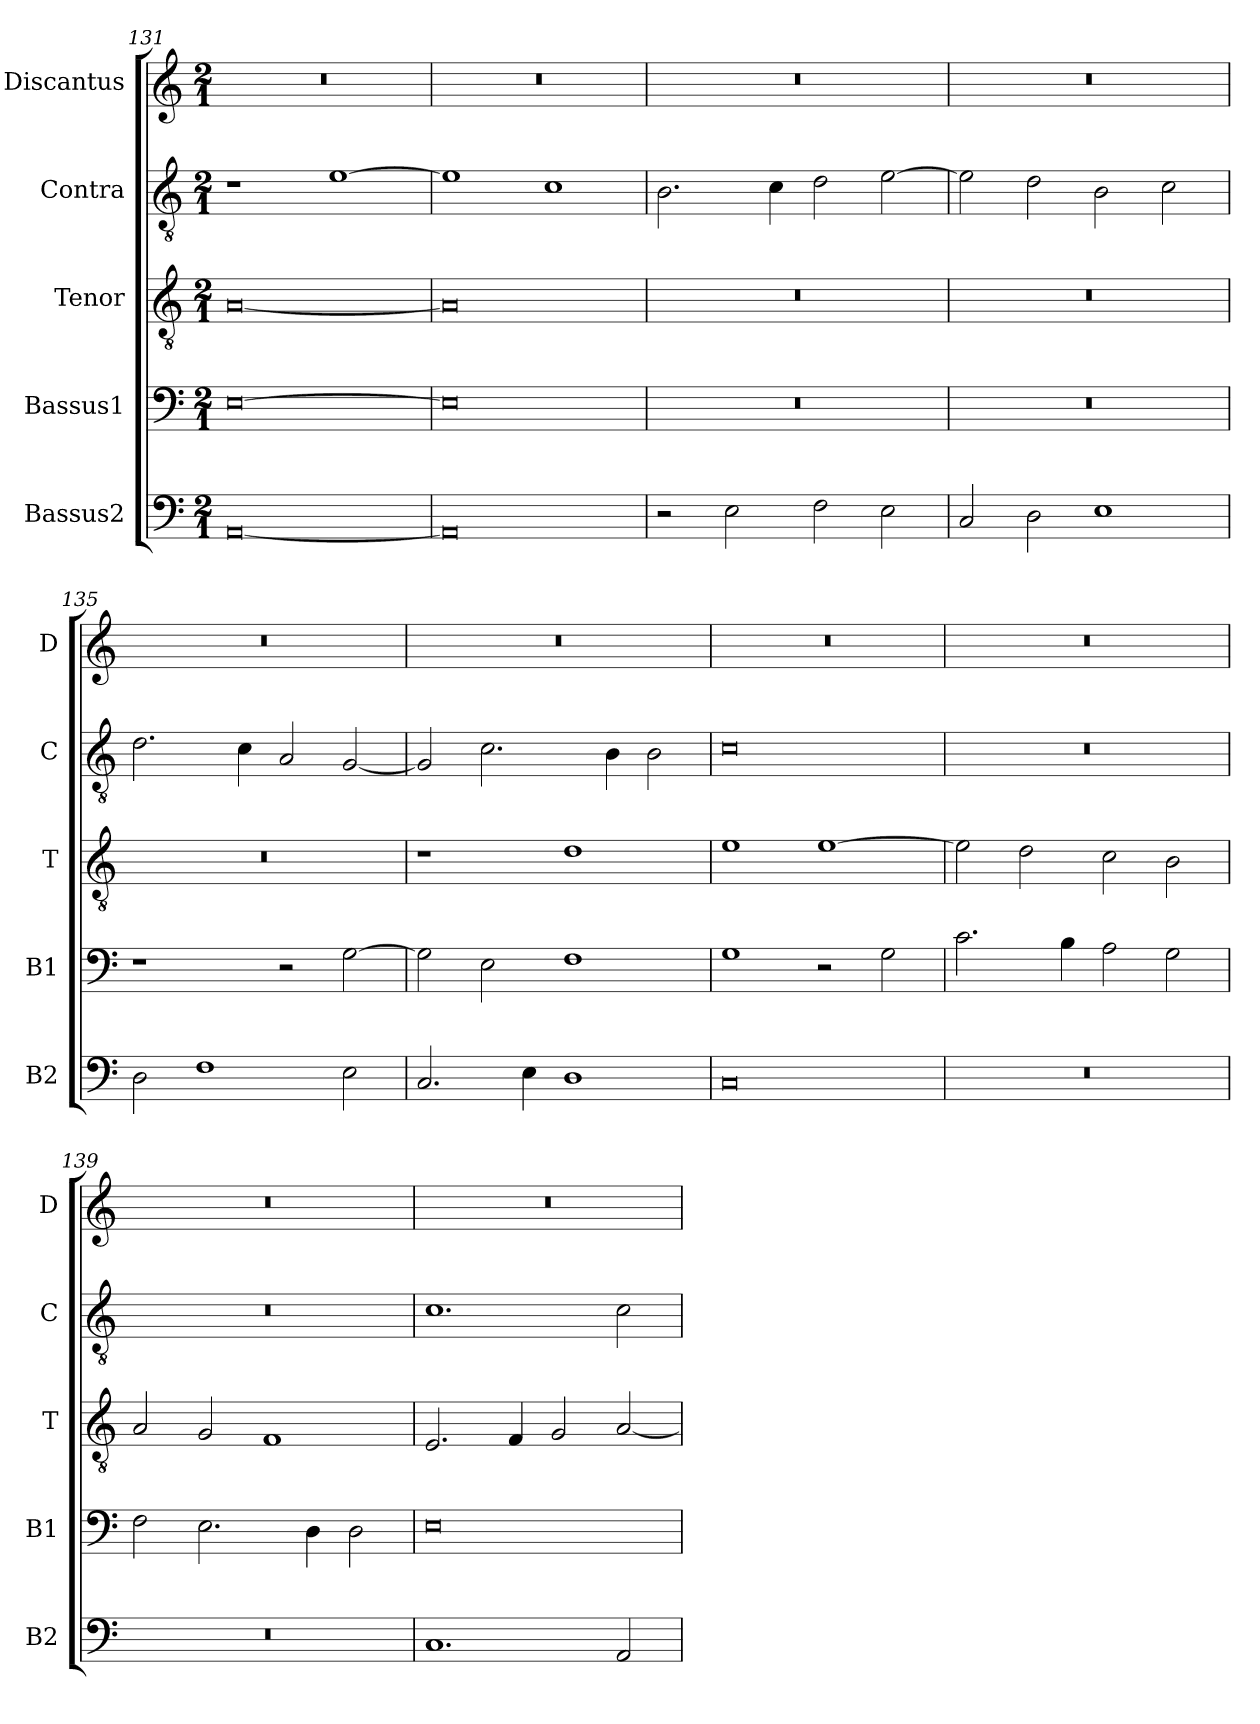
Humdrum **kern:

**kern	**kern	**kern	**kern	**kern
*part5	*part4	*part3	*part2	*part1
*staff5	*staff4	*staff3	*staff2	*staff1
*I"Bassus2	*I"Bassus1	*I"Tenor	*I"Contra	*I"Discantus
*I'B2	*I'B1	*I'T	*I'C	*I'D
*clefF4	*clefF4	*clefGv2	*clefGv2	*clefG2
*k[]	*k[]	*k[]	*k[]	*k[]
*M2/1	*M2/1	*M2/1	*M2/1	*M2/1
=131	=131	=131	=131	=131
[0AA	[0E	[0A	1r	0r
.	.	.	[1e	.
=132	=132	=132	=132	=132
0AA]	0E]	0A]	1e]	0r
.	.	.	1c	.
=133	=133	=133	=133	=133
2r	0r	0r	2.B\	0r
2E\	.	.	.	.
.	.	.	4c\	.
2F\	.	.	2d\	.
2E\	.	.	[2e\	.
=134	=134	=134	=134	=134
2C/	0r	0r	2e\]	0r
2D\	.	.	2d\	.
1E	.	.	2B\	.
.	.	.	2c\	.
=135	=135	=135	=135	=135
2D\	1r	0r	2.d\	0r
1F	.	.	.	.
.	.	.	4c\	.
.	2r	.	2A/	.
2E\	[2G\	.	[2G/	.
=136	=136	=136	=136	=136
2.C/	2G\]	1r	2G/]	0r
.	2E\	.	2.c\	.
4E\	.	.	.	.
1D	1F	1d	.	.
.	.	.	4B\	.
.	.	.	2B\	.
=137	=137	=137	=137	=137
0C	1G	1e	0c	0r
.	2r	[1e	.	.
.	2G\	.	.	.
=138	=138	=138	=138	=138
0r	2.c\	2e\]	0r	0r
.	.	2d\	.	.
.	4B\	.	.	.
.	2A\	2c\	.	.
.	2G\	2B\	.	.
=139	=139	=139	=139	=139
0r	2F\	2A/	0r	0r
.	2.E\	2G/	.	.
.	.	1F	.	.
.	4D\	.	.	.
.	2D\	.	.	.
=140	=140	=140	=140	=140
1.C	0E	2.E/	1.c	0r
.	.	4F/	.	.
.	.	2G/	.	.
2AA/	.	[2A/	2c\	.
=	=	=	=	=
*-	*-	*-	*-	*-
